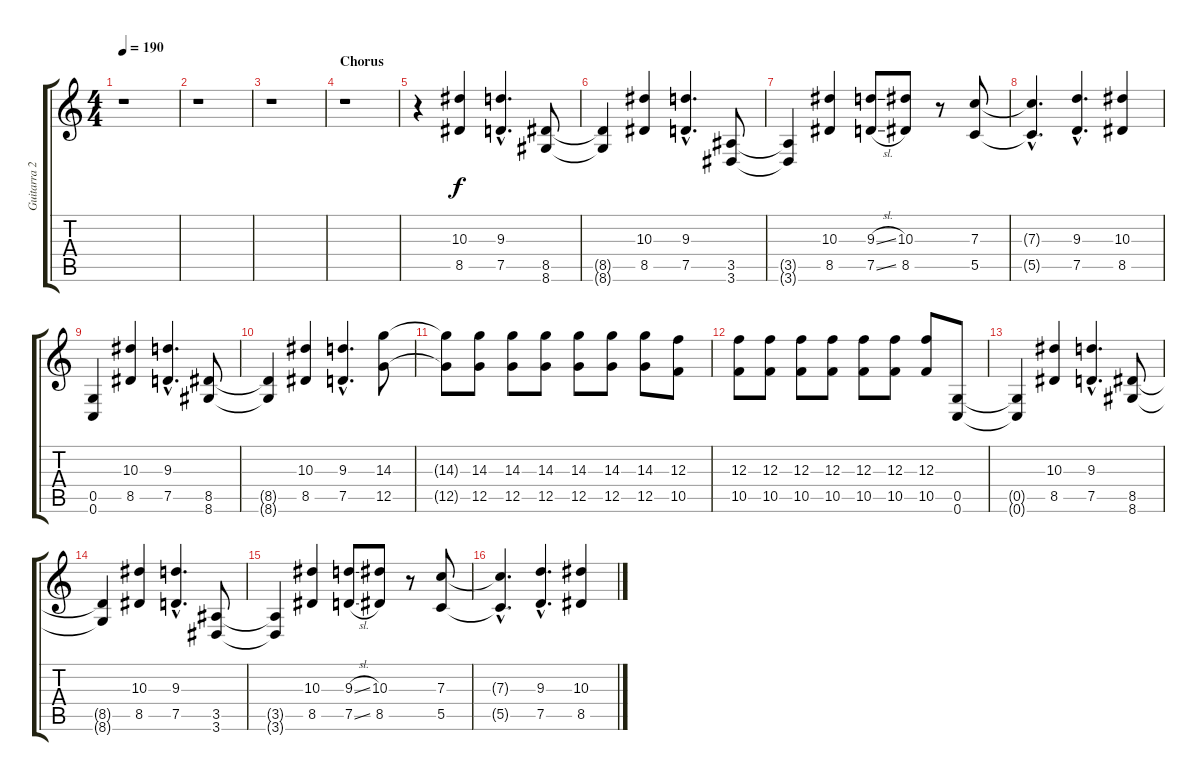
\track ("Guitarra 2" "Guitarra 2") {instrument distortionguitar}
\staff {score tabs}
\tuning (D4 A3 F3 C3 G2 C2) {hide}
\ts (4 4)
\tempo 190
\clef g2
\ks c
r.1{dy f} |
r.1 |
r.1 |
\section ("" "Chorus")
r.1 |
r.4 (10.3 8.5).4 (9.3{hac} 7.5{hac}).4{d} (8.5 8.6).8 |
(8.5{t} 8.6{t}).4 (10.3 8.5).4 (9.3{hac} 7.5{hac}).4{d} (3.5 3.6).8 |
(3.5{t} 3.6{t}).4 (10.3 8.5).4 (9.3{sl} 7.5{sl}).8 (10.3 8.5).8 r.8 (7.3 5.5).8 |
(7.3{hac t} 5.5{hac t}).4{d} (9.3{hac} 7.5{hac}).4{d} (10.3 8.5).4 |
(0.5 0.6).4 (10.3 8.5).4 (9.3{hac} 7.5{hac}).4{d} (8.5 8.6).8 |
(8.5{t} 8.6{t}).4 (10.3 8.5).4 (9.3{hac} 7.5{hac}).4{d} (14.3 12.5).8 |
(14.3{t} 12.5{t}).8 (14.3 12.5).8 (14.3 12.5).8 (14.3 12.5).8 (14.3 12.5).8 (14.3 12.5).8 (14.3 12.5).8 (12.3 10.5).8 |
(12.3 10.5).8 (12.3 10.5).8 (12.3 10.5).8 (12.3 10.5).8 (12.3 10.5).8 (12.3 10.5).8 (12.3 10.5).8 (0.5 0.6).8 |
(0.5{t} 0.6{t}).4 (10.3 8.5).4 (9.3{hac} 7.5{hac}).4{d} (8.5 8.6).8 |
(8.5{t} 8.6{t}).4 (10.3 8.5).4 (9.3{hac} 7.5{hac}).4{d} (3.5 3.6).8 |
(3.5{t} 3.6{t}).4 (10.3 8.5).4 (9.3{sl} 7.5{sl}).8 (10.3 8.5).8 r.8 (7.3 5.5).8 |
(7.3{hac t} 5.5{hac t}).4{d} (9.3{hac} 7.5{hac}).4{d} (10.3 8.5).4
